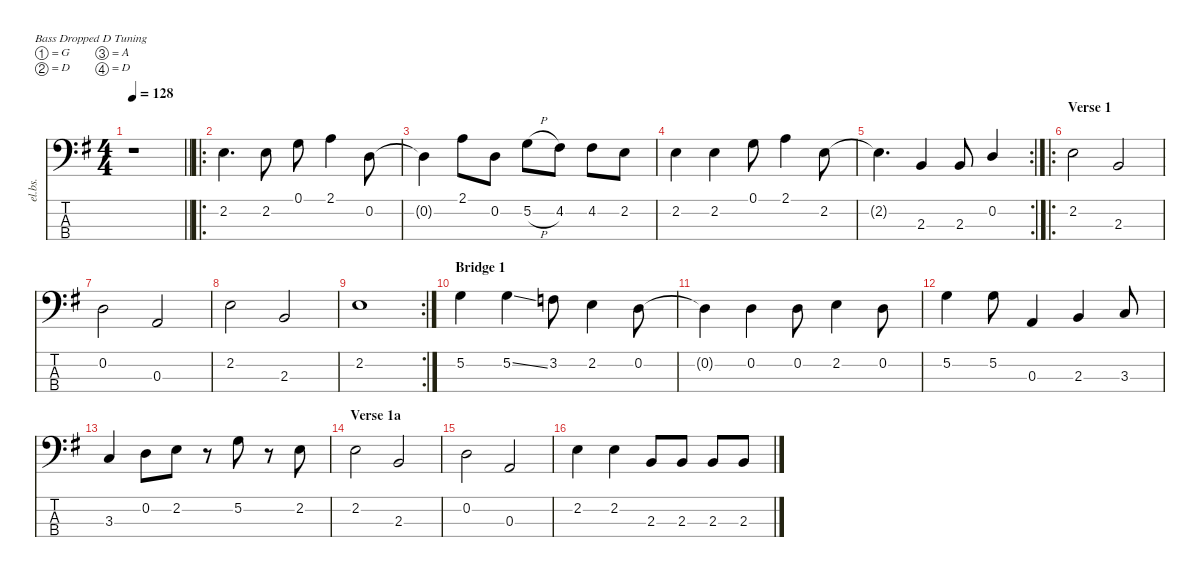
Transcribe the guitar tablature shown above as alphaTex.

\defaultSystemsLayout 4
\hideDynamics
\bracketExtendMode nobrackets
\otherSystemsTrackNameOrientation horizontal
\track ("Bass" "el.bs.") {defaultSystemsLayout 8 instrument electricbassfinger}
\staff {score tabs}
\tuning (G2 D2 A1 D1)
\ts (4 4)
\tempo 128
\clef f4
\barLineRight lightlight
\ks eminor
r.1{dy f instrument electricbassfinger beam Down} |
\ro
2.2{acc forcenatural}.4{d beam Down} 2.2{acc forcenatural}.8{beam Down} 0.1{acc forcenatural}.8{beam Down} 2.1{acc forcenatural}.4{beam Down} 0.2{acc forcenatural}.8{beam Down} |
0.2{t acc forcenatural}.4{beam Down} 2.1{acc forcenatural}.8{beam Down} 0.2{acc forcenatural}.8{beam Down} 5.2{h acc forcenatural}.8{beam Down} 4.2{acc #}.8{beam Down} 4.2{acc #}.8{beam Down} 2.2{acc forcenatural}.8{beam Down} |
2.2{acc forcenatural}.4{beam Down} 2.2{acc forcenatural}.4{beam Down} 0.1{acc forcenatural}.8{beam Down} 2.1{acc forcenatural}.4{beam Down} 2.2{acc forcenatural}.8{beam Down} |
\rc 2
2.2{t acc forcenatural}.4{d beam Down} 2.3{acc forcenatural}.4{beam Up} 2.3{acc forcenatural}.8{beam Up} 0.2{acc forcenatural}.4{beam Up} |
\ro
\section ("" "Verse 1")
\tempo (127 hide)
2.2{acc forcenatural}.2{beam Down} 2.3{acc forcenatural}.2{beam Up} |
0.2{acc forcenatural}.2{beam Down} 0.3{acc forcenatural}.2{beam Up} |
2.2{acc forcenatural}.2{beam Down} 2.3{acc forcenatural}.2{beam Up} |
\rc 2
2.2{acc forcenatural}.1{beam Down} |
\section ("" "Bridge 1")
\tempo (128 hide)
5.2{acc forcenatural}.4{beam Down} 5.2{ss acc forcenatural}.4{beam Down} 3.2{acc forcenatural}.8{beam Down} 2.2{acc forcenatural}.4{beam Down} 0.2{acc forcenatural}.8{beam Down} |
0.2{t acc forcenatural}.4{beam Down} 0.2{acc forcenatural}.4{beam Down} 0.2{acc forcenatural}.8{beam Down} 2.2{acc forcenatural}.4{beam Down} 0.2{acc forcenatural}.8{beam Down} |
5.2{acc forcenatural}.4{beam Down} 5.2{acc forcenatural}.8{beam Down} 0.3{acc forcenatural}.4{beam Up} 2.3{acc forcenatural}.4{beam Up} 3.3{acc forcenatural}.8{beam Up} |
3.3{acc forcenatural}.4{beam Up} 0.2{acc forcenatural}.8{beam Down} 2.2{acc forcenatural}.8{beam Down} r.8{beam Down} 5.2{acc forcenatural}.8{beam Down} r.8{beam Down} 2.2{acc forcenatural}.8{beam Down} |
\section ("" "Verse 1a")
2.2{acc forcenatural}.2{beam Down} 2.3{acc forcenatural}.2{beam Up} |
0.2{acc forcenatural}.2{beam Down} 0.3{acc forcenatural}.2{beam Up} |
2.2{acc forcenatural}.4{beam Down} 2.2{acc forcenatural}.4{beam Down} 2.3{acc forcenatural}.8{beam Up} 2.3{acc forcenatural}.8{beam Up} 2.3{acc forcenatural}.8{beam Up} 2.3{acc forcenatural}.8{beam Up}
